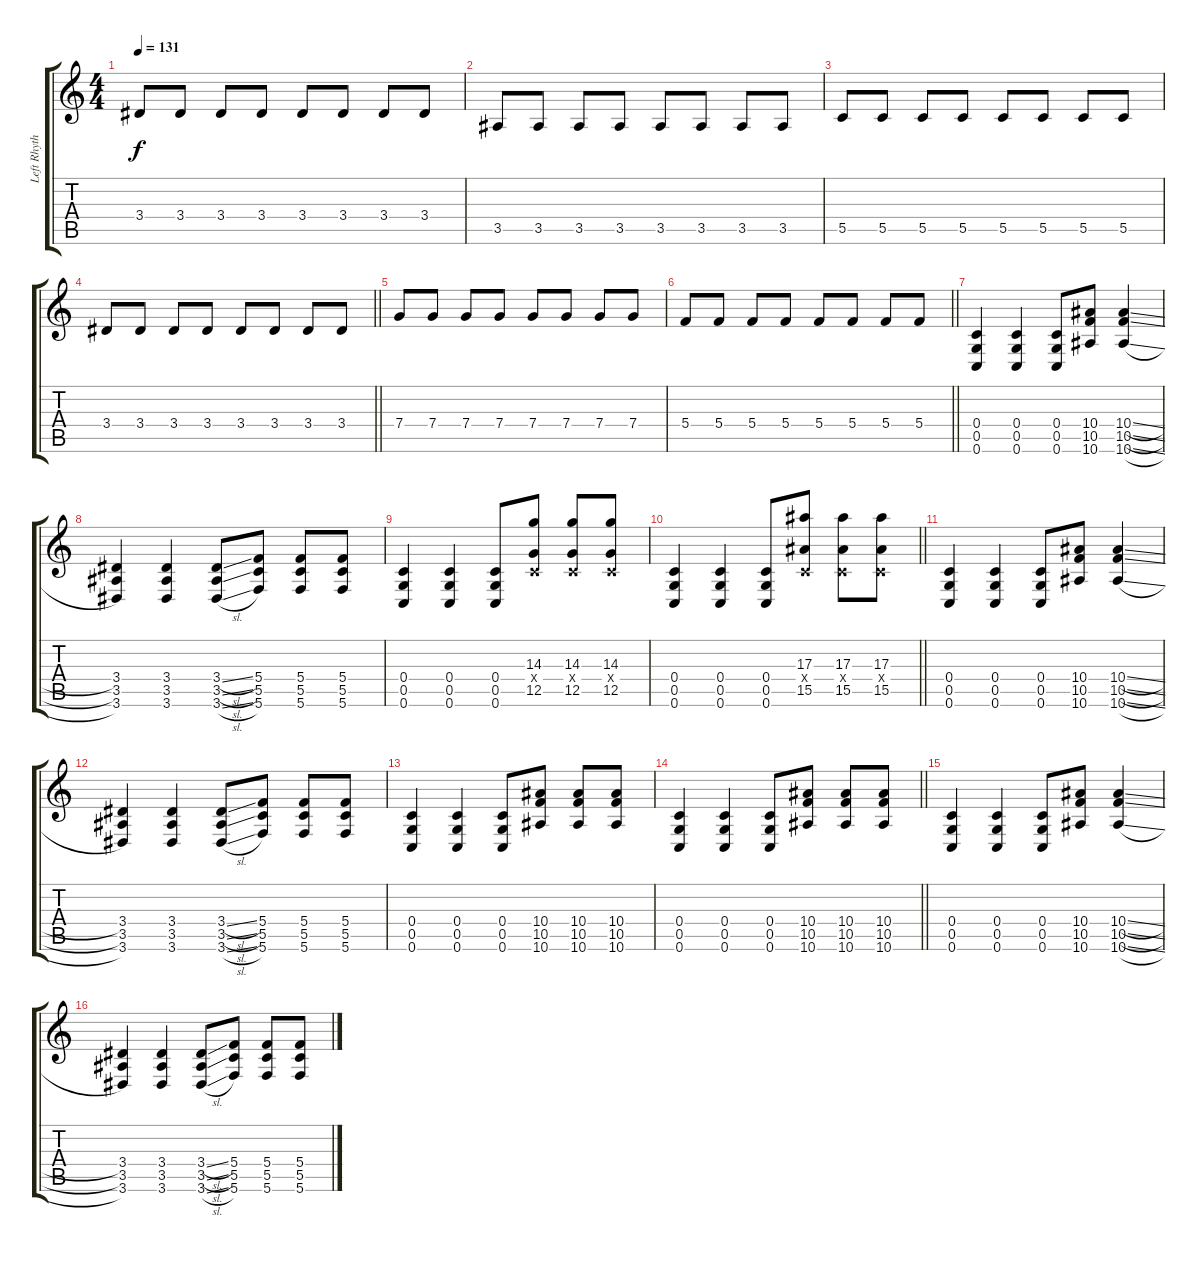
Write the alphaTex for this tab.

\track ("Left Rhythm" "Left Rhyth") {instrument distortionguitar}
\staff {score tabs}
\tuning (D4 A3 F3 C3 G2 C2) {hide}
\ts (4 4)
\section ("" "")
\tempo 131
\clef g2
\ks c
3.4.8{dy f} 3.4.8 3.4.8 3.4.8 3.4.8 3.4.8 3.4.8 3.4.8 |
3.5.8 3.5.8 3.5.8 3.5.8 3.5.8 3.5.8 3.5.8 3.5.8 |
5.5.8 5.5.8 5.5.8 5.5.8 5.5.8 5.5.8 5.5.8 5.5.8 |
\barLineRight lightlight
3.4.8 3.4.8 3.4.8 3.4.8 3.4.8 3.4.8 3.4.8 3.4.8 |
7.4.8 7.4.8 7.4.8 7.4.8 7.4.8 7.4.8 7.4.8 7.4.8 |
\barLineRight lightlight
5.4.8 5.4.8 5.4.8 5.4.8 5.4.8 5.4.8 5.4.8 5.4.8 |
\section ("" "")
(0.4 0.5 0.6).4{instrument distortionguitar} (0.4 0.5 0.6).4 (0.4 0.5 0.6).8 (10.4 10.5 10.6).8 (10.4{sl} 10.5{sl} 10.6{sl}).4 |
(3.4 3.5 3.6).4 (3.4 3.5 3.6).4 (3.4{sl} 3.5{sl} 3.6{sl}).8 (5.4 5.5 5.6).8 (5.4 5.5 5.6).8 (5.4 5.5 5.6).8 |
(0.4 0.5 0.6).4 (0.4 0.5 0.6).4 (0.4 0.5 0.6).8 (14.3 0.4{x} 12.5).8 (14.3 0.4{x} 12.5).8 (14.3 0.4{x} 12.5).8 |
\barLineRight lightlight
(0.4 0.5 0.6).4 (0.4 0.5 0.6).4 (0.4 0.5 0.6).8 (17.3 0.4{x} 15.5).8 (17.3 0.4{x} 15.5).8 (17.3 0.4{x} 15.5).8 |
\section ("" "")
(0.4 0.5 0.6).4 (0.4 0.5 0.6).4 (0.4 0.5 0.6).8 (10.4 10.5 10.6).8 (10.4{sl} 10.5{sl} 10.6{sl}).4 |
(3.4 3.5 3.6).4 (3.4 3.5 3.6).4 (3.4{sl} 3.5{sl} 3.6{sl}).8 (5.4 5.5 5.6).8 (5.4 5.5 5.6).8 (5.4 5.5 5.6).8 |
(0.4 0.5 0.6).4 (0.4 0.5 0.6).4 (0.4 0.5 0.6).8 (10.4 10.5 10.6).8 (10.4 10.5 10.6).8 (10.4 10.5 10.6).8 |
\barLineRight lightlight
(0.4 0.5 0.6).4 (0.4 0.5 0.6).4 (0.4 0.5 0.6).8 (10.4 10.5 10.6).8 (10.4 10.5 10.6).8 (10.4 10.5 10.6).8 |
\section ("" "")
(0.4 0.5 0.6).4 (0.4 0.5 0.6).4 (0.4 0.5 0.6).8 (10.4 10.5 10.6).8 (10.4{sl} 10.5{sl} 10.6{sl}).4 |
(3.4 3.5 3.6).4 (3.4 3.5 3.6).4 (3.4{sl} 3.5{sl} 3.6{sl}).8 (5.4 5.5 5.6).8 (5.4 5.5 5.6).8 (5.4 5.5 5.6).8
